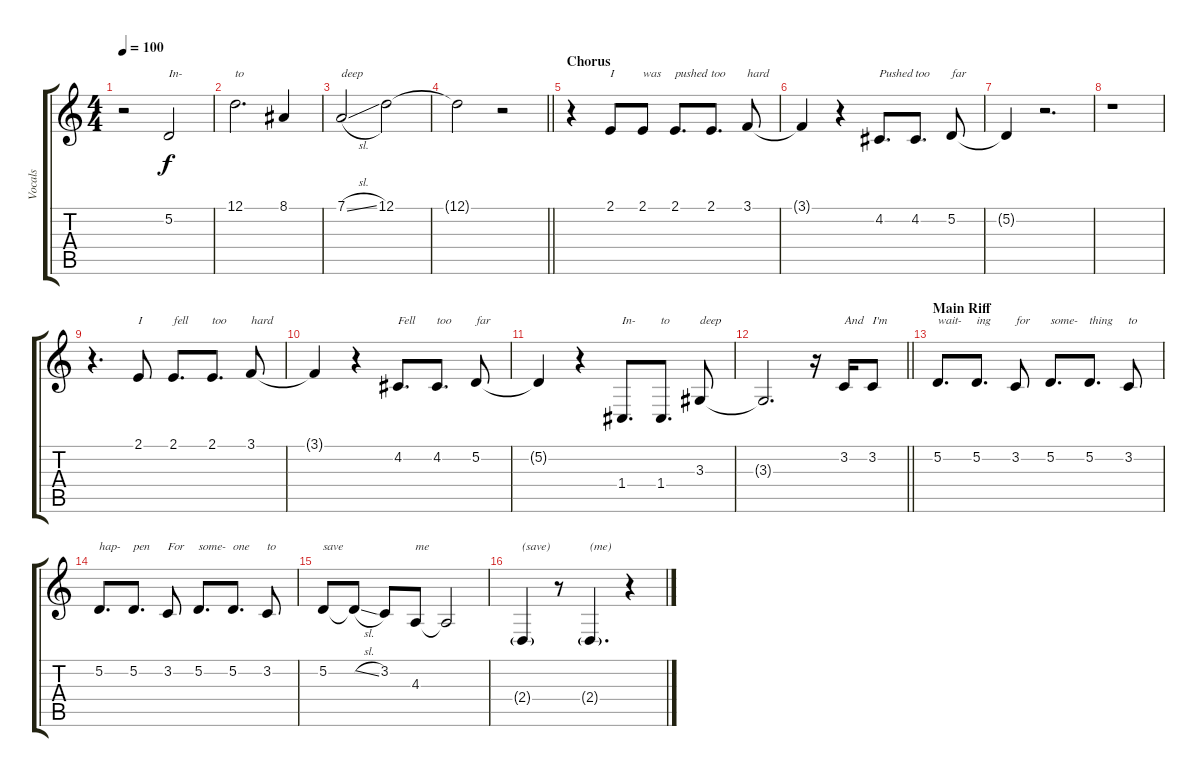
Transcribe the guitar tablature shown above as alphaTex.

\track ("Vocals" "Vocals") {instrument trumpet}
\staff {score tabs}
\tuning (D4 A3 F3 C3 G2 D2) {hide}
\ts (4 4)
\tempo 100
\clef g2
\ks c
r.2{dy f} 5.2.2{txt "In-"} |
12.1.2{d txt "to"} 8.1.4 |
7.1{sl}.2{txt "deep"} 12.1.2 |
\barLineRight lightlight
12.1{t}.2 r.2 |
\section ("" "Chorus")
r.4 2.1.8{txt "I"} 2.1.8{txt "was"} 2.1.8{d txt "pushed"} 2.1.8{d txt "too"} 3.1.8{txt "hard"} |
3.1{t}.4 r.4 4.2.8{d txt "Pushed"} 4.2.8{d txt "too"} 5.2.8{txt "far"} |
5.2{t}.4 r.2{d} |
r.1 |
r.4{d} 2.1.8{txt "I"} 2.1.8{d txt "fell"} 2.1.8{d txt "too"} 3.1.8{txt "hard"} |
3.1{t}.4 r.4 4.2.8{d txt "Fell"} 4.2.8{d txt "too"} 5.2.8{txt "far"} |
5.2{t}.4 r.4 1.4.8{d txt "In-"} 1.4.8{d txt "to"} 3.3.8{txt "deep"} |
\barLineRight lightlight
3.3{t}.2{d} r.16 3.2.16{txt "And"} 3.2.8{txt "I'm"} |
\section ("" "Main Riff")
5.2.8{d txt "wait-"} 5.2.8{d txt "ing"} 3.2.8{txt "for"} 5.2.8{d txt "some-"} 5.2.8{d txt "thing"} 3.2.8{txt "to"} |
5.2.8{d txt "hap-"} 5.2.8{d txt "pen"} 3.2.8{txt "For"} 5.2.8{d txt "some-"} 5.2.8{d txt "one"} 3.2.8{txt "to"} |
5.2.8{txt "save"} 5.2{sl t}.8 3.2.8 4.3.8{txt "me"} 4.3{t}.2 |
2.4{g}.4{txt "(save)"} r.8 2.4{g}.4{d txt "(me)"} r.4
